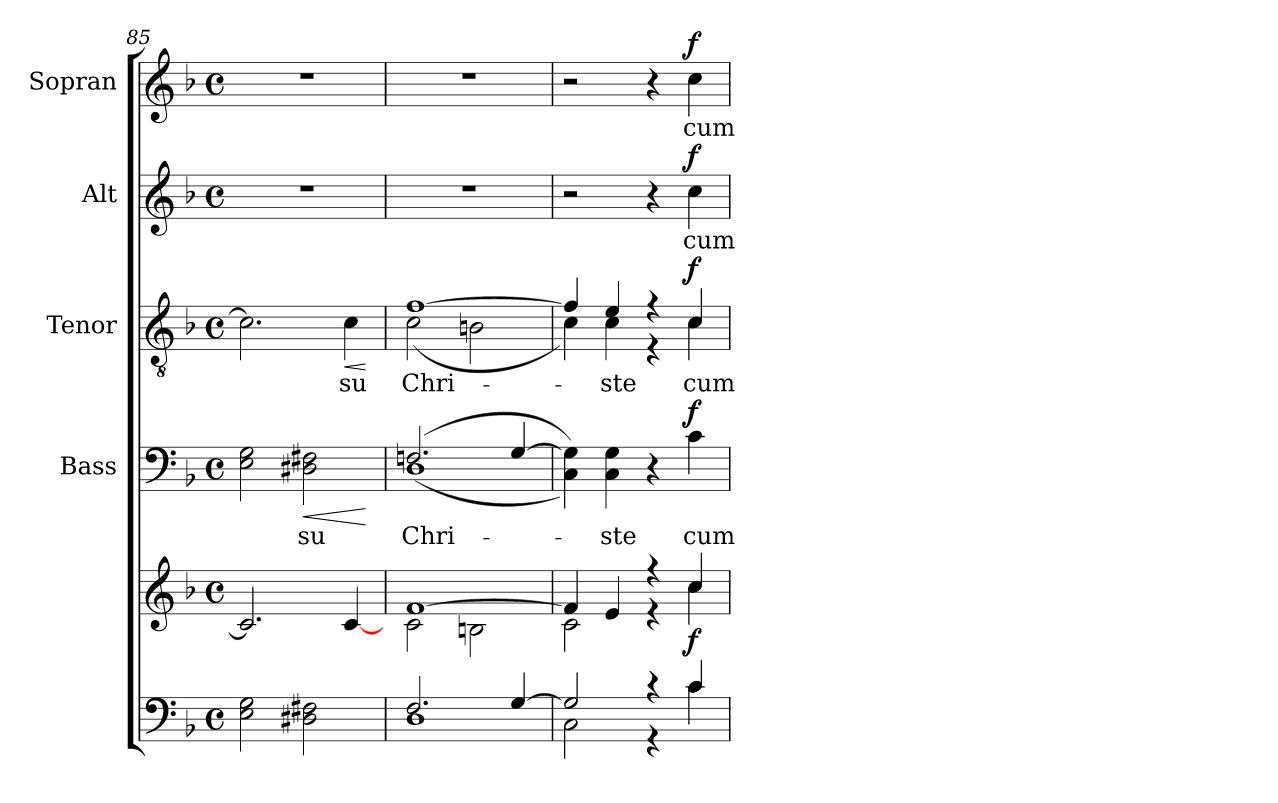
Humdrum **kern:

**kern	**kern	**dynam	**kern	**text	**dynam	**kern	**text	**dynam	**kern	**text	**dynam	**kern	**text	**dynam
*part5	*part5	*part5	*part4	*part4	*part4	*part3	*part3	*part3	*part2	*part2	*part2	*part1	*part1	*part1
*staff6	*staff5	*staff5/6	*staff4	*staff4	*staff4	*staff3	*staff3	*staff3	*staff2	*staff2	*staff2	*staff1	*staff1	*staff1
*	*	*	*I"Bass	*	*	*I"Tenor	*	*	*I"Alt	*	*	*I"Sopran	*	*
*	*	*	*I'B.	*	*	*I'T.	*	*	*I'A.	*	*	*I'S.	*	*
*clefF4	*clefG2	*	*clefF4	*	*	*clefGv2	*	*	*clefG2	*	*	*clefG2	*	*
*k[b-]	*k[b-]	*	*k[b-]	*	*	*k[b-]	*	*	*k[b-]	*	*	*k[b-]	*	*
*F:	*F:	*	*F:	*	*	*F:	*	*	*F:	*	*	*F:	*	*
*M4/4	*M4/4	*	*M4/4	*	*	*M4/4	*	*	*M4/4	*	*	*M4/4	*	*
*met(c)	*met(c)	*	*met(c)	*	*	*met(c)	*	*	*met(c)	*	*	*met(c)	*	*
=85	=85	=85	=85	=85	=85	=85	=85	=85	=85	=85	=85	=85	=85	=85
2E\ 2G\	2.c/]	.	2E\ 2G\	.	.	2.c\]	.	.	1r	.	.	1r	.	.
!	!	!	!	!LO:LY:b	!LO:HP:b	!	!	!	!	!	!	!	!	!
2D#X\ 2F#X\	.	.	2D#X\ 2F#X\	-su	<	.	.	.	.	.	.	.	.	.
!	!	!	!	!	!	!	!LO:LY:b	!LO:HP:b	!	!	!	!	!	!
.	[4c/	.	.	.	.	4c\	-su	<	.	.	.	.	.	.
.	.	.	.	.	[	.	.	[	.	.	.	.	.	.
=86	=86	=86	=86	=86	=86	=86	=86	=86	=86	=86	=86	=86	=86	=86
*^	*^	*	*	*	*	*	*	*	*	*	*	*	*	*
!	!	!	!	!	!	!LO:LY:b	!	!	!LO:LY:b	!	!	!	!	!	!	!
*	*	*	*	*	*^	*	*	*^	*	*	*	*	*	*	*	*
2.F/	1D	[>1f	2c\	.	(2.Fn/	(<1D	Chri-	.	[>1f	(<2c\	Chri-	.	1r	.	.	1r	.	.
.	.	.	2Bn\	.	.	.	.	.	.	2Bn\	.	.	.	.	.	.	.	.
[>4G/	.	.	.	.	[>4G/	.	.	.	.	.	.	.	.	.	.	.	.	.
*	*	*	*	*	*v	*v	*	*	*	*	*	*	*	*	*	*	*	*
=87	=87	=87	=87	=87	=87	=87	=87	=87	=87	=87	=87	=87	=87	=87	=87	=87	=87
2G/]	2C\	4f/]	2c\	.	4C\ 4G\]))	.	.	4f/]	4c\)	.	.	2r	.	.	2r	.	.
!	!	!	!	!	!	!LO:LY:b	!	!	!	!LO:LY:b	!	!	!	!	!	!	!
.	.	4e/	.	.	4C\ 4G\	-ste	.	4e/	4c\	-ste	.	.	.	.	.	.	.
4r	4r	4r	4r	.	4r	.	.	4r	4r	.	.	4r	.	.	4r	.	.
!	!	!	!	!LO:DY:b	!	!LO:LY:b	!LO:DY:a	!	!	!LO:LY:b	!LO:DY:a	!	!LO:LY:b	!LO:DY:a	!	!LO:LY:b	!LO:DY:a
4c/	4c\	4cc/	4cc\	f	4c\	cum	f	4c/	4c\	cum	f	4cc\	cum	f	4cc\	cum	f
*v	*v	*	*	*	*	*	*	*v	*v	*	*	*	*	*	*	*	*
*	*v	*v	*	*	*	*	*	*	*	*	*	*	*	*	*
=	=	=	=	=	=	=	=	=	=	=	=	=	=	=
*-	*-	*-	*-	*-	*-	*-	*-	*-	*-	*-	*-	*-	*-	*-
